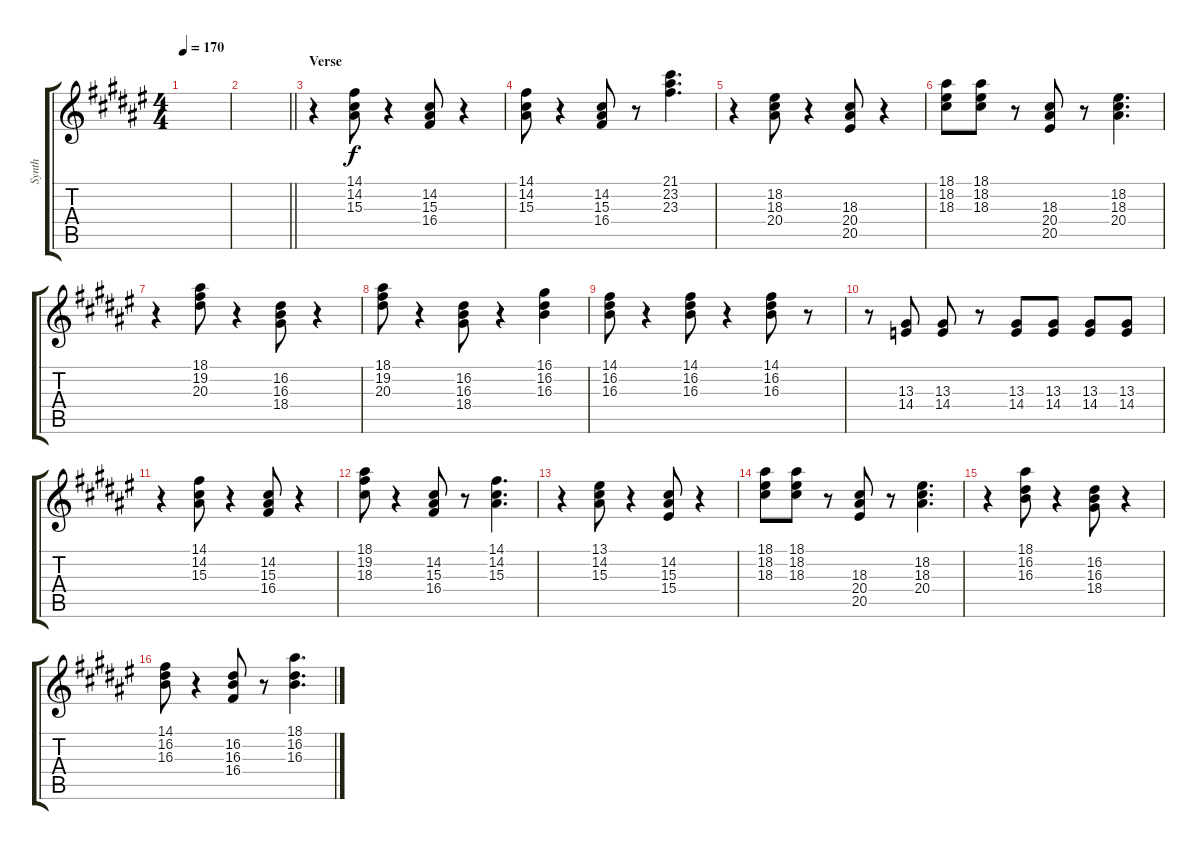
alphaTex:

\track ("Synth" "Synth") {instrument lead2sawtooth}
\staff {score tabs}
\tuning (E4 B3 G3 D3 A2 E2) {hide}
\ts (4 4)
\tempo 170
\clef g2
\ks f#
|
\barLineRight lightlight
|
\section ("" "Verse")
r.4 (14.1 14.2 15.3).8 r.4 (14.2 15.3 16.4).8 r.4 |
(14.1 14.2 15.3).8 r.4 (14.2 15.3 16.4).8 r.8 (21.1 23.2 23.3).4{d} |
r.4 (18.2 18.3 20.4).8 r.4 (18.3 20.4 20.5).8 r.4 |
(18.1 18.2 18.3).8 (18.1 18.2 18.3).8 r.8 (18.3 20.4 20.5).8 r.8 (18.2 18.3 20.4).4{d} |
r.4 (18.1 19.2 20.3).8 r.4 (16.2 16.3 18.4).8 r.4 |
(18.1 19.2 20.3).8 r.4 (16.2 16.3 18.4).8 r.4 (16.1 16.2 16.3).4 |
(14.1 16.2 16.3).8 r.4 (14.1 16.2 16.3).8 r.4 (14.1 16.2 16.3).8 r.8 |
r.8 (13.3 14.4).8 (13.3 14.4).8 r.8 (13.3 14.4).8 (13.3 14.4).8 (13.3 14.4).8 (13.3 14.4).8 |
r.4 (14.1 14.2 15.3).8 r.4 (14.2 15.3 16.4).8 r.4 |
(18.1 19.2 18.3).8 r.4 (14.2 15.3 16.4).8 r.8 (14.1 14.2 15.3).4{d} |
r.4 (13.1 14.2 15.3).8 r.4 (14.2 15.3 15.4).8 r.4 |
(18.1 18.2 18.3).8 (18.1 18.2 18.3).8 r.8 (18.3 20.4 20.5).8 r.8 (18.2 18.3 20.4).4{d} |
r.4 (18.1 16.2 16.3).8 r.4 (16.2 16.3 18.4).8 r.4 |
(14.1 16.2 16.3).8 r.4 (16.2 16.3 16.4).8 r.8 (18.1 16.2 16.3).4{d}
